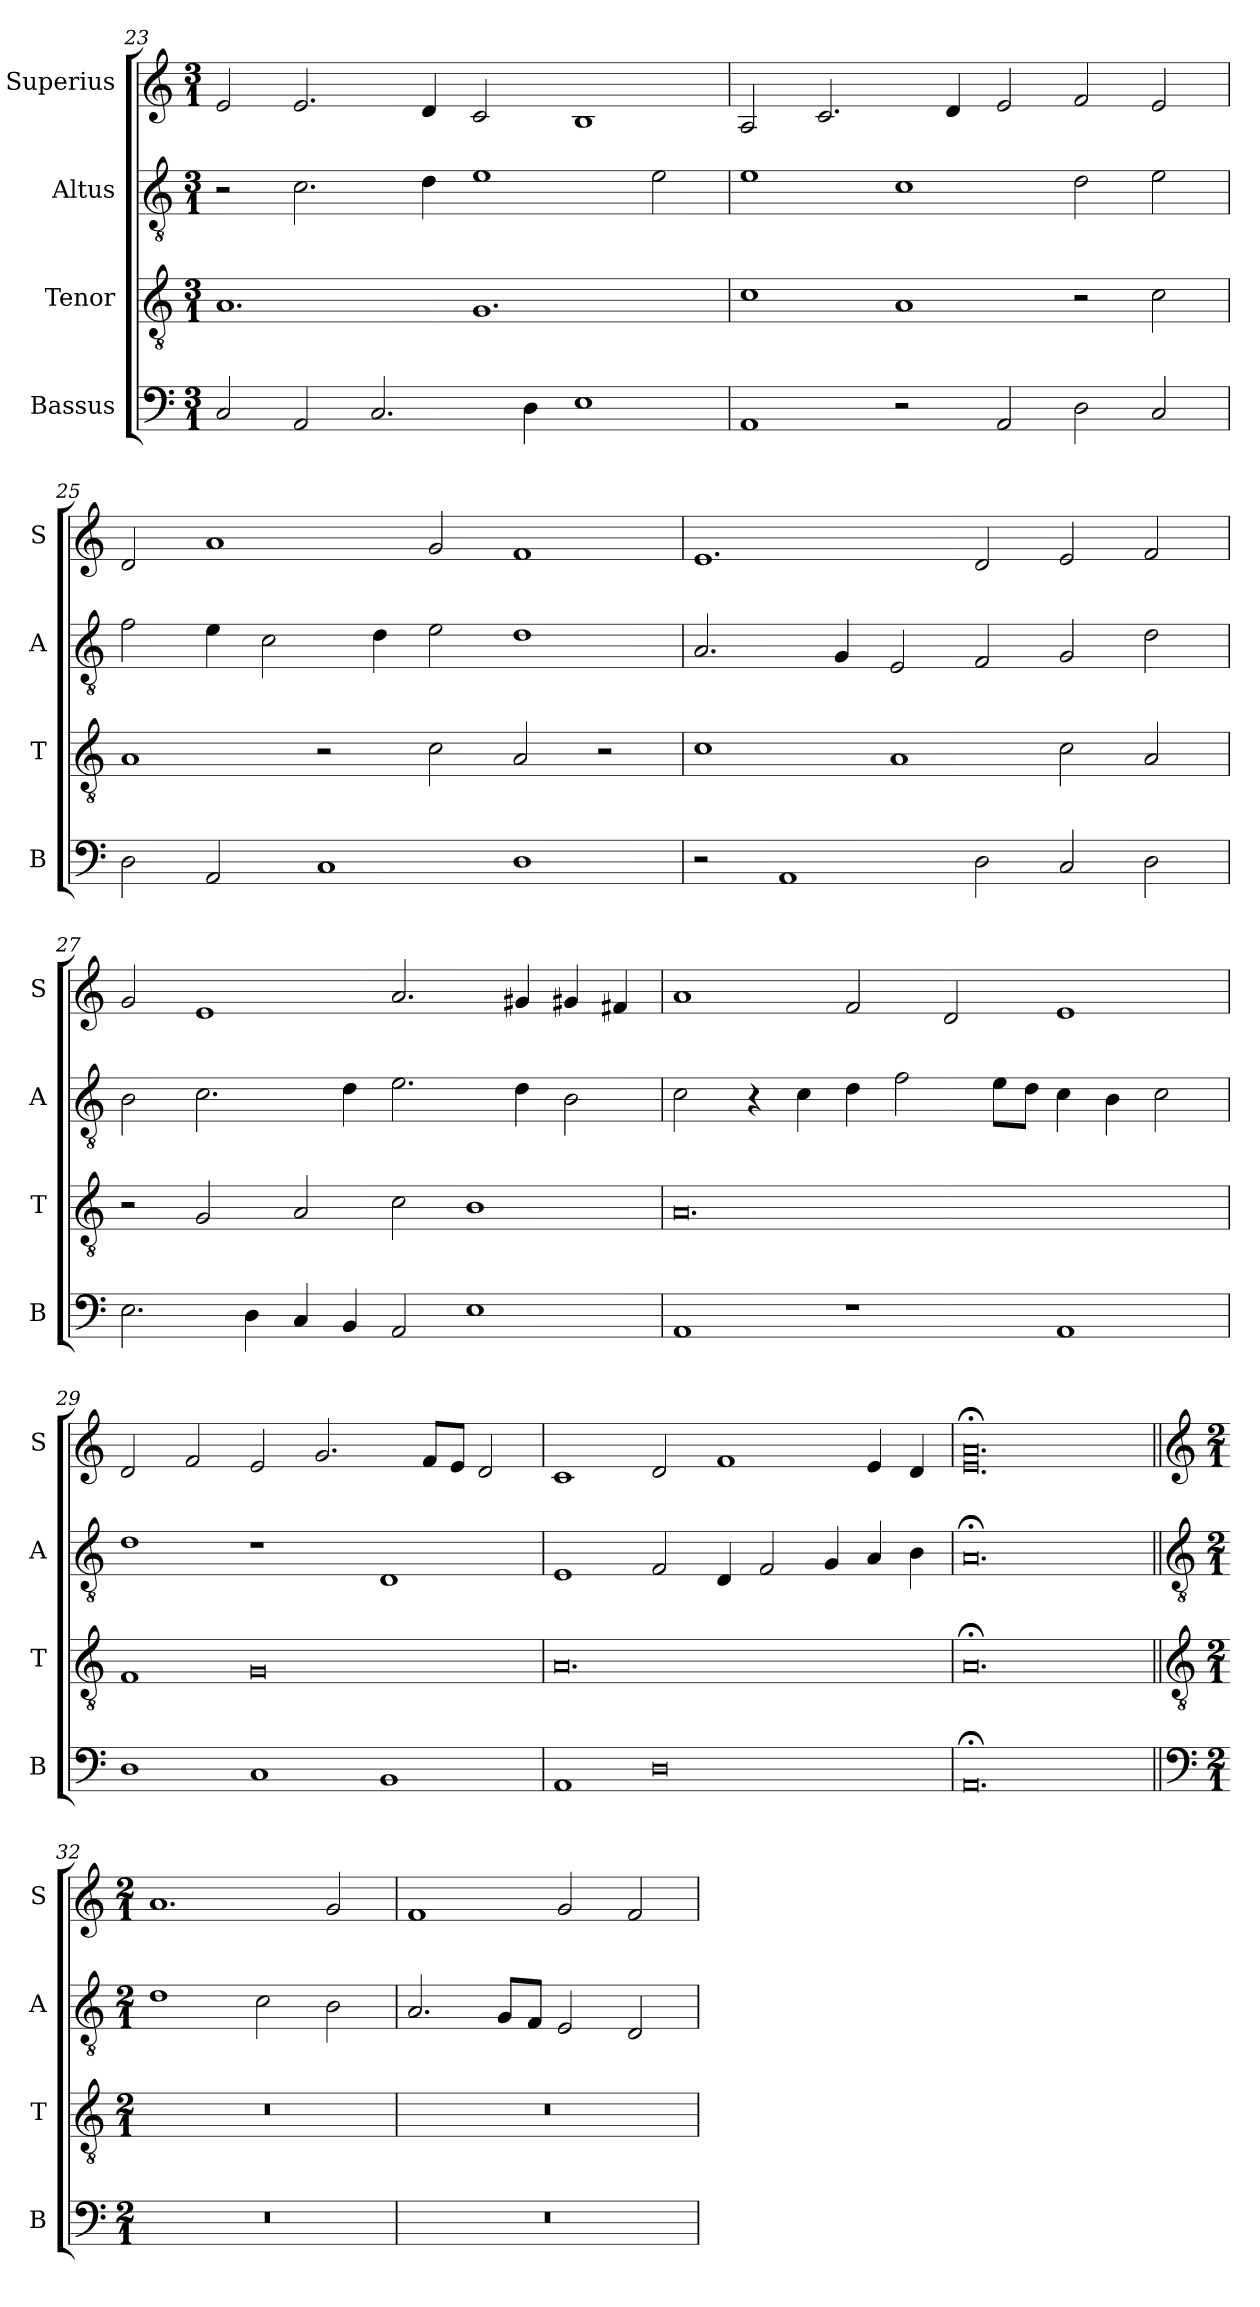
**kern	**kern	**kern	**kern
*part4	*part3	*part2	*part1
*staff4	*staff3	*staff2	*staff1
*I"Bassus	*I"Tenor	*I"Altus	*I"Superius
*I'B	*I'T	*I'A	*I'S
*clefF4	*clefGv2	*clefGv2	*clefG2
*k[]	*k[]	*k[]	*k[]
*M3/1	*M3/1	*M3/1	*M3/1
=23	=23	=23	=23
2C/	1.A	2r	2e/
2AA/	.	2.c\	2.e/
2.C/	.	.	.
.	.	4d\	4d/
.	1.G	1e	2c/
4D\	.	.	.
1E	.	.	1B
.	.	2e\	.
=24	=24	=24	=24
1AA	1c	1e	2A/
.	.	.	2.c/
2r	1A	1c	.
.	.	.	4d/
2AA/	.	.	2e/
2D\	2r	2d\	2f/
2C/	2c\	2e\	2e/
=25	=25	=25	=25
2D\	1A	2f\	2d/
2AA/	.	4e\	1a
.	.	2c\	.
1C	2r	.	.
.	.	4d\	.
.	2c\	2e\	2g/
1D	2A/	1d	1f
.	2r	.	.
=26	=26	=26	=26
2r	1c	2.A/	1.e
1AA	.	.	.
.	.	4G/	.
.	1A	2E/	.
2D\	.	2F/	2d/
2C/	2c\	2G/	2e/
2D\	2A/	2d\	2f/
=27	=27	=27	=27
2.E\	2r	2B\	2g/
.	2G/	2.c\	1e
4D\	.	.	.
4C/	2A/	.	.
4BB/	.	4d\	.
2AA/	2c\	2.e\	2.a/
1E	1B	.	.
.	.	4d\	4g#X/
.	.	2B\	4g#X/
.	.	.	4f#X/
=28	=28	=28	=28
1AA	0.A	2c\	1a
.	.	4r	.
.	.	4c\	.
1r	.	4d\	2f/
.	.	2f\	.
.	.	.	2d/
.	.	8e\L	.
.	.	8d\J	.
1AA	.	4c\	1e
.	.	4B\	.
.	.	2c\	.
=29	=29	=29	=29
1D	1F	1d	2d/
.	.	.	2f/
1C	0G	1r	2e/
.	.	.	2.g/
1BB	.	1D	.
.	.	.	8f/L
.	.	.	8e/J
.	.	.	2d/
=30	=30	=30	=30
1AA	0.A	1E	1c
0D	.	2F/	2d/
.	.	4D/	1f
.	.	2F/	.
.	.	4G/	.
.	.	4A/	4e/
.	.	4B\	4d/
=31	=31	=31	=31
*	*	*	*^
0.AA;<	0.A;<	0.A;<	0.a;</	0.e\
*	*	*	*v	*v
!!LO:LB:g=z
=32||	=32||	=32||	=32||
*clefF4	*clefGv2	*clefGv2	*clefG2
*k[]	*k[]	*k[]	*k[]
*M2/1	*M2/1	*M2/1	*M2/1
0r	0r	1d	1.a
.	.	2c\	.
.	.	2B\	2g/
=33	=33	=33	=33
0r	0r	2.A/	1f
.	.	8G/L	.
.	.	8F/J	.
.	.	2E/	2g/
.	.	2D/	2f/
=	=	=	=
*-	*-	*-	*-
